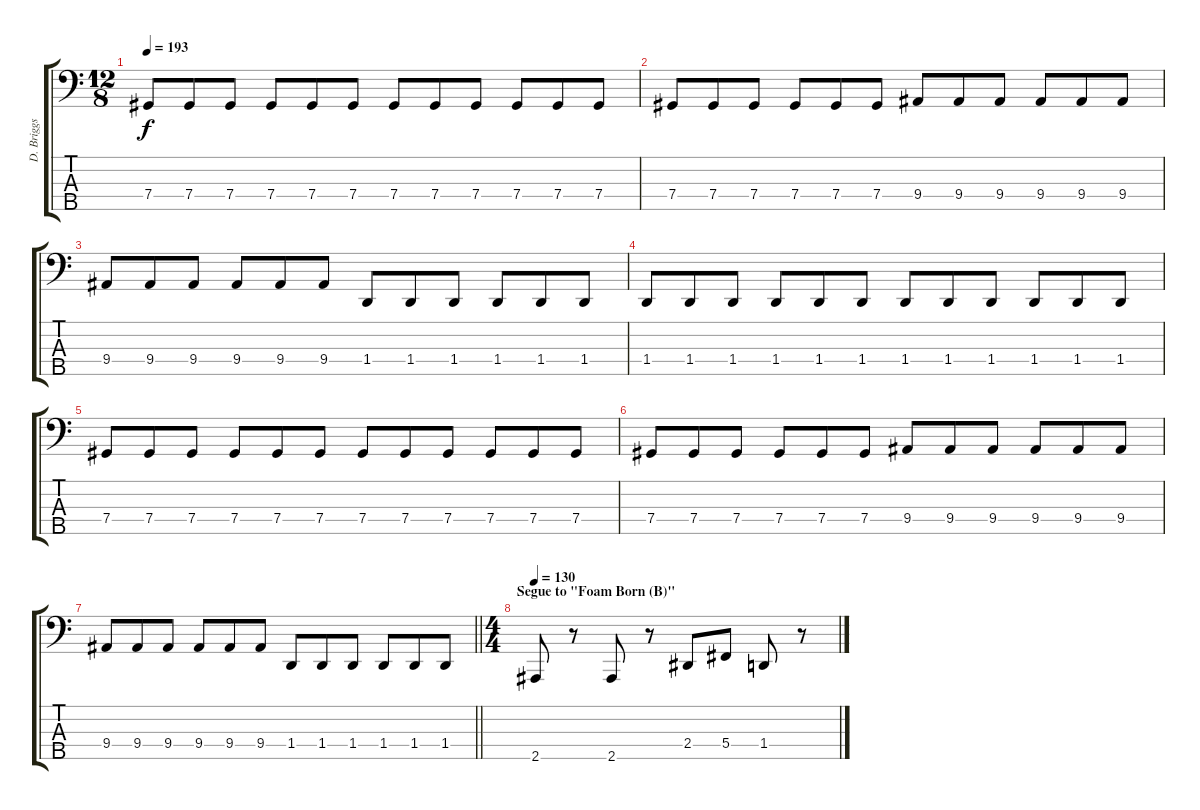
\track ("D. Briggs Bass" "D. Briggs ") {instrument electricbassfinger}
\staff {score tabs}
\tuning (E2 B1 Gb1 Db1 Ab0) {hide}
\ts (12 8)
\tempo 193
\clef f4
\ks c
7.4.8{dy f} 7.4.8 7.4.8 7.4.8 7.4.8 7.4.8 7.4.8 7.4.8 7.4.8 7.4.8 7.4.8 7.4.8 |
7.4.8 7.4.8 7.4.8 7.4.8 7.4.8 7.4.8 9.4.8 9.4.8 9.4.8 9.4.8 9.4.8 9.4.8 |
9.4.8 9.4.8 9.4.8 9.4.8 9.4.8 9.4.8 1.4.8 1.4.8 1.4.8 1.4.8 1.4.8 1.4.8 |
1.4.8 1.4.8 1.4.8 1.4.8 1.4.8 1.4.8 1.4.8 1.4.8 1.4.8 1.4.8 1.4.8 1.4.8 |
7.4.8 7.4.8 7.4.8 7.4.8 7.4.8 7.4.8 7.4.8 7.4.8 7.4.8 7.4.8 7.4.8 7.4.8 |
7.4.8 7.4.8 7.4.8 7.4.8 7.4.8 7.4.8 9.4.8 9.4.8 9.4.8 9.4.8 9.4.8 9.4.8 |
\barLineRight lightlight
9.4.8 9.4.8 9.4.8 9.4.8 9.4.8 9.4.8 1.4.8 1.4.8 1.4.8 1.4.8 1.4.8 1.4.8 |
\ts (4 4)
\section ("" "Segue to \"Foam Born (B)\"")
\tempo 130
2.5.8 r.8 2.5.8 r.8 2.4.8 5.4.8 1.4.8 r.8
